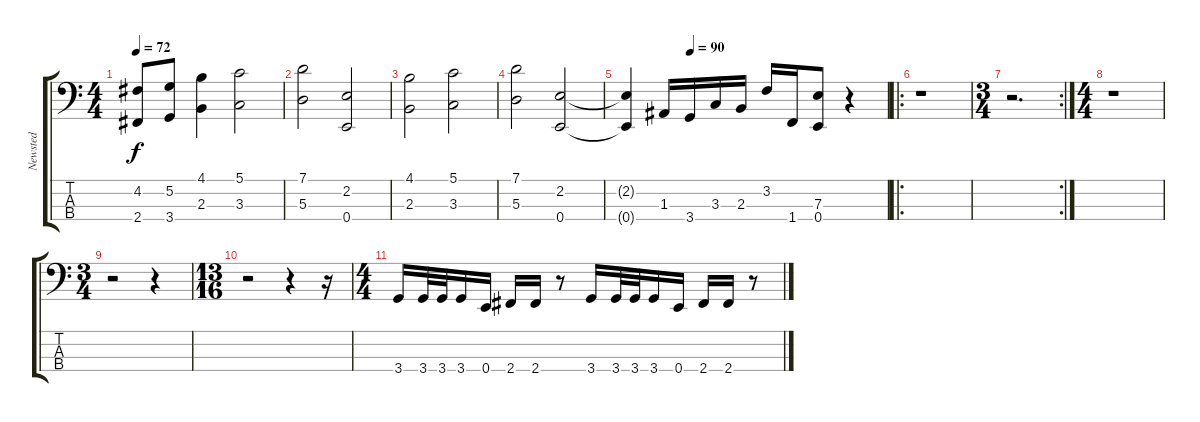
\track ("Newsted" "Newsted") {instrument distortionguitar}
\staff {score tabs}
\tuning (G2 D2 A1 E1) {hide}
\ts (4 4)
\tempo 72
\clef f4
\ks c
(4.2 2.4).8{dy f volume 14} (5.2 3.4).8 (4.1 2.3).4 (5.1 3.3).2 |
(7.1 5.3).2 (2.2 0.4).2 |
(4.1 2.3).2{volume 16} (5.1 3.3).2 |
(7.1 5.3).2 (2.2 0.4).2 |
\tempo (90 0.25)
(2.2{t} 0.4{t}).4 1.3.16{instrument electricbasspick} 3.4.16 3.3.16 2.3.16 3.2.16 1.4.16 (7.3 0.4).8 r.4 |
\ro
r.1 |
\rc 2
\ts (3 4)
r.2{d} |
\ts (4 4)
r.1 |
\ts (3 4)
r.2 r.4 |
\ts (13 16)
r.2 r.4 r.16 |
\ts (4 4)
3.4.16 3.4.32 3.4.32 3.4.16 0.4.16 2.4.16 2.4.16 r.8 3.4.16 3.4.32 3.4.32 3.4.16 0.4.16 2.4.16 2.4.16 r.8
